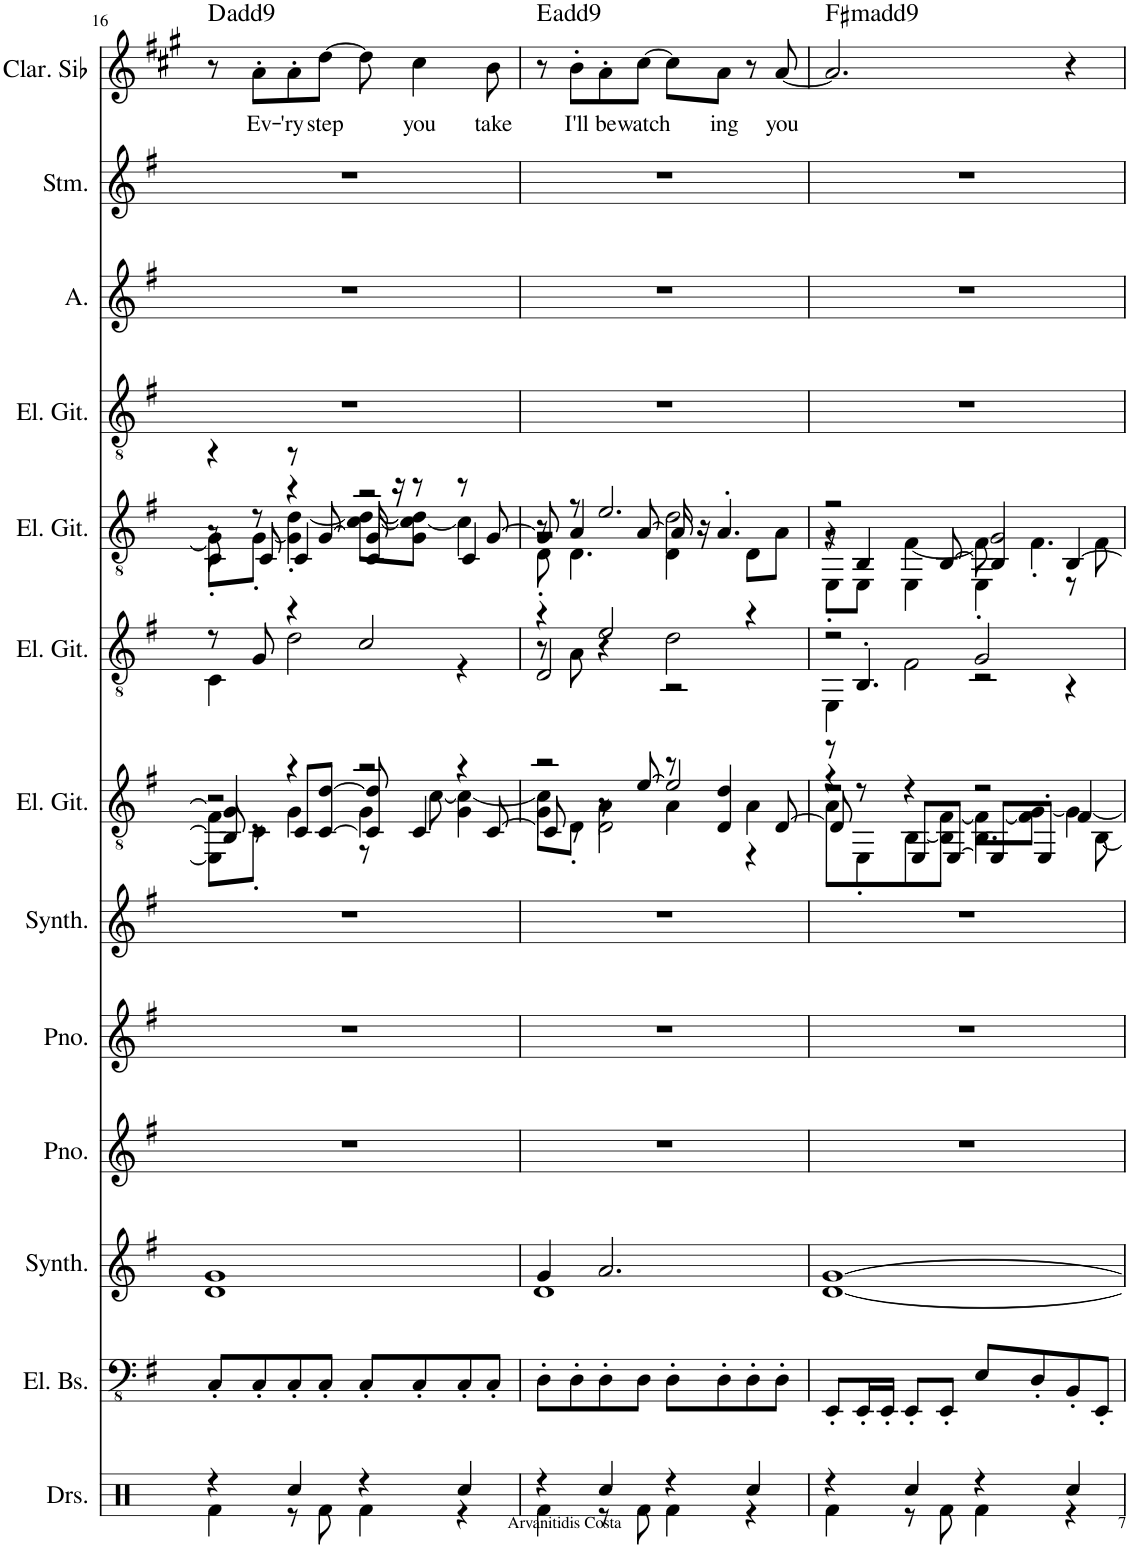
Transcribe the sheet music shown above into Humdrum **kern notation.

**kern	**kern	**kern	**kern	**kern	**kern	**kern	**kern	**kern	**kern	**kern	**kern	**kern	**text	**harte
*part13	*part12	*part11	*part10	*part9	*part8	*part7	*part6	*part5	*part4	*part3	*part2	*part1	*part1	*part1
*staff13	*staff12	*staff11	*staff10	*staff9	*staff8	*staff7	*staff6	*staff5	*staff4	*staff3	*staff2	*staff1	*staff1	*
*I"Drumset	*I"5 snarige elektrische bas, Every Breath	*I"Pad synthesizer	*I"Piano	*I"Piano	*I"Effect synthesizer	*I"Elektrische gitaar	*I"Elektrische gitaar	*I"Elektrische gitaar	*I"Elektrische gitaar	*I"Alt	*I"Stem	*I"Clarinette en Sib	*	*
*I'Drs.	*I'El. Bs.	*I'Synth.	*I'Pno.	*I'Pno.	*I'Synth.	*I'El. Git.	*I'El. Git.	*I'El. Git.	*I'El. Git.	*I'A.	*I'Stm.	*I'Clar. Sib	*	*
!!LO:PB:g=z
*clefX	*clefFv4	*clefF4	*clefG2	*clefG2	*clefG2	*clefGv2	*clefGv2	*clefGv2	*clefGv2	*clefG2	*clefG2	*clefG2	*	*
*	*	*	*	*	*	*	*	*	*	*	*	*Trd1c2	*	*
*k[]	*k[f#]	*k[f#]	*k[f#]	*k[f#]	*k[f#]	*k[f#]	*k[f#]	*k[f#]	*k[f#]	*k[f#]	*k[f#]	*k[f#c#g#]	*	*
*M4/4	*M4/4	*M4/4	*M4/4	*M4/4	*M4/4	*M4/4	*M4/4	*M4/4	*M4/4	*M4/4	*M4/4	*M4/4	*	*
=16	=16	=16	=16	=16	=16	=16	=16	=16	=16	=16	=16	=16	=16	=16
*^	*	*	*	*	*	*^	*^	*^	*	*	*	*	*	*
*	*	*	*	*	*	*	*	*^	*	*	*	*^	*	*	*	*	*	*
*	*	*	*	*	*	*	*	*	*^	*	*	*	*	*^	*	*	*	*	*	*
4r	4Rf\	8CC'/L	1d 1g	1r	1r	1r	4G/]	2r	8BB/]	8EE\] 8F#\L	8r	4C\	4r	8G\]	8r	8C'\L	1r	1r	1r	8r	.	D:maj(9)
!	!	!	!	!	!	!	!	!	!	!	!	!	!	!	!	!	!	!	!	!	!LO:LY:b	!
.	.	8CC'/	.	.	.	.	.	.	8r	8C'\J	8G/	.	.	8r	8C/	[8G'\J	.	.	.	8a'\L	Ev-	.
!	!	!	!	!	!	!	!	!	!	!	!	!	!	!	!	!	!	!	!	!	!LO:LY:b	!
4Rcc/	8r	8CC'/	.	.	.	.	4r	.	8C/L	4G\	4r	2d\	8r	4r	4C/	4G\]' [4d\'	.	.	.	8a'\	-'ry	.
!	!	!	!	!	!	!	!	!	!	!	!	!	!	!	!	!	!	!	!	!	!LO:LY:b	!
.	8Rf\	8CC'/J	.	.	.	.	.	.	[8C/ [8d/J	.	.	.	[8G/	.	.	.	.	.	.	[8dd\J	step	.
4r	4Rf\	8CC'/L	.	.	.	.	2r	4G\	8C/] 8d/]	8r	2c/	.	16G/]	2r	4C/	[8c\ 8d\_L	.	.	.	8dd\]	.	.
.	.	.	.	.	.	.	.	.	.	.	.	.	16r	.	.	.	.	.	.	.	.	.
!	!	!	!	!	!	!	!	!	!	!	!	!	!	!	!	!	!	!	!	!	!LO:LY:b	!
.	.	8CC'/	.	.	.	.	.	.	4C/	[8c\	.	.	8r	.	.	8G\ 8c\_ 8d\]J	.	.	.	4cc#\	you	.
4Rcc/	4r	8CC'/	.	.	.	.	.	4r	.	4G\ 4c\_	.	4r	8r	.	4C/	4c\]	.	.	.	.	.	.
!	!	!	!	!	!	!	!	!	!	!	!	!	!	!	!	!	!	!	!	!	!LO:LY:b	!
.	.	8CC'/J	.	.	.	.	.	.	[8C/	.	.	.	[8G/	.	.	.	.	.	.	8b\	take	.
=17	=17	=17	=17	=17	=17	=17	=17	=17	=17	=17	=17	=17	=17	=17	=17	=17	=17	=17	=17	=17	=17	=17
*	*	*	*^	*	*	*	*	*	*	*	*	*^	*	*	*	*	*	*	*	*	*	*
4r	4Rf\	8DD'\L	4g/	1d	1r	1r	1r	2r	4G\	8C/]	8c\L]	4r	8r	2D/	8G/]	2r	8r	8D'\	1r	1r	1r	8r	.	E:maj(9)
!	!	!	!	!	!	!	!	!	!	!	!	!	!	!	!	!	!	!	!	!	!	!	!LO:LY:b	!
.	.	8DD'\	.	.	.	.	.	.	.	8r	8D'\J	.	8A\	.	8r	.	4A/	4.D\	.	.	.	8b'\L	I'll	.
!	!	!	!	!	!	!	!	!	!	!	!	!	!	!	!	!	!	!	!	!	!	!	!LO:LY:b	!
4Rcc/	8r	8DD'\	2.a/	.	.	.	.	.	4A\	8r	2D\	2e/	4r	.	2.e/	.	.	.	.	.	.	8a'\	be	.
!	!	!	!	!	!	!	!	!	!	!	!	!	!	!	!	!	!	!	!	!	!	!	!LO:LY:b	!
.	8Rf\	8DD\J	.	.	.	.	.	.	.	[8e/	.	.	.	.	.	.	[8A/	.	.	.	.	[8cc#\J	watch	.
4r	4Rf\	8DD'\L	.	.	.	.	.	8r	4A\	2e/]	.	.	2d\	2r	.	2d\	16A/]	4D\	.	.	.	8cc#\L]	.	.
.	.	.	.	.	.	.	.	.	.	.	.	.	.	.	.	.	16r	.	.	.	.	.	.	.
!	!	!	!	!	!	!	!	!	!	!	!	!	!	!	!	!	!	!	!	!	!	!	!LO:LY:b	!
.	.	8DD'\	.	.	.	.	.	4D/ 4d/	.	.	.	.	.	.	.	.	4.A'/	.	.	.	.	8a\J	ing	.
4Rcc/	4r	8DD'\	.	.	.	.	.	.	4A\	.	4r	4r	.	.	.	.	.	8D\L	.	.	.	8r	.	.
!	!	!	!	!	!	!	!	!	!	!	!	!	!	!	!	!	!	!	!	!	!	!	!LO:LY:b	!
.	.	8DD'\J	.	.	.	.	.	[8D/	.	.	.	.	.	.	.	.	.	8A\J	.	.	.	[8a/	you	.
*	*	*	*v	*v	*	*	*	*	*	*	*	*	*	*	*	*	*	*	*	*	*	*	*	*
=18	=18	=18	=18	=18	=18	=18	=18	=18	=18	=18	=18	=18	=18	=18	=18	=18	=18	=18	=18	=18	=18	=18	=18
!	!	!	!	!	!	!	!	!	!	!	!	!	!	!	!	!	!	!	!	!	!	!	!LO:H:kt=m
4r	4Rf\	8EEE'/L	[1d [1g	1r	1r	1r	8D/]	2r	4r	8A\L	2r	4EE\	8r	2r	4r	8r	8EE'\L	1r	1r	1r	2.a/]	.	F#:min(9)
.	.	16EEE'/L	.	.	.	.	8r	.	.	8EE'\	.	.	4.BB'/	.	.	4BB/	8EE\J	.	.	.	.	.	.
.	.	16EEE'/JJ	.	.	.	.	.	.	.	.	.	.	.	.	.	.	.	.	.	.	.	.	.
4Rcc/	8r	8EEE'/L	.	.	.	.	4r	.	8EE/L	[8BB\	.	2F#\	.	.	[4F#\	.	4EE\	.	.	.	.	.	.
.	8Rf\	8EEE'/J	.	.	.	.	.	.	[8EE/J	8BB\] [8F#\J	.	.	.	.	.	[8BB/	.	.	.	.	.	.	.
4r	4Rf\	8EE/L	.	.	.	.	2r	4.BB\	8EE/L]	8F#\L_	2G/	.	2r	2G/	8F#\]	4BB/]	4EE'\	.	.	.	.	.	.
.	.	8DD'/	.	.	.	.	.	.	8EE'/J	8F#\] [8G\J	.	.	.	.	4.F#'\	.	.	.	.	.	.	.	.
4Rcc/	4r	8BBB'/	.	.	.	.	.	.	4F#/	4G\_	.	4r	.	.	.	[4BB/	8r	.	.	.	4r	.	.
.	.	8EEE'/J	.	.	.	.	.	[8BB\	.	.	.	.	.	.	.	.	8F#\	.	.	.	.	.	.
*	*	*	*	*	*	*	*v	*v	*v	*v	*	*	*	*v	*v	*v	*v	*	*	*	*	*	*
*v	*v	*	*	*	*	*	*	*v	*v	*v	*	*	*	*	*	*	*
=	=	=	=	=	=	=	=	=	=	=	=	=	=	=
*-	*-	*-	*-	*-	*-	*-	*-	*-	*-	*-	*-	*-	*-	*-
